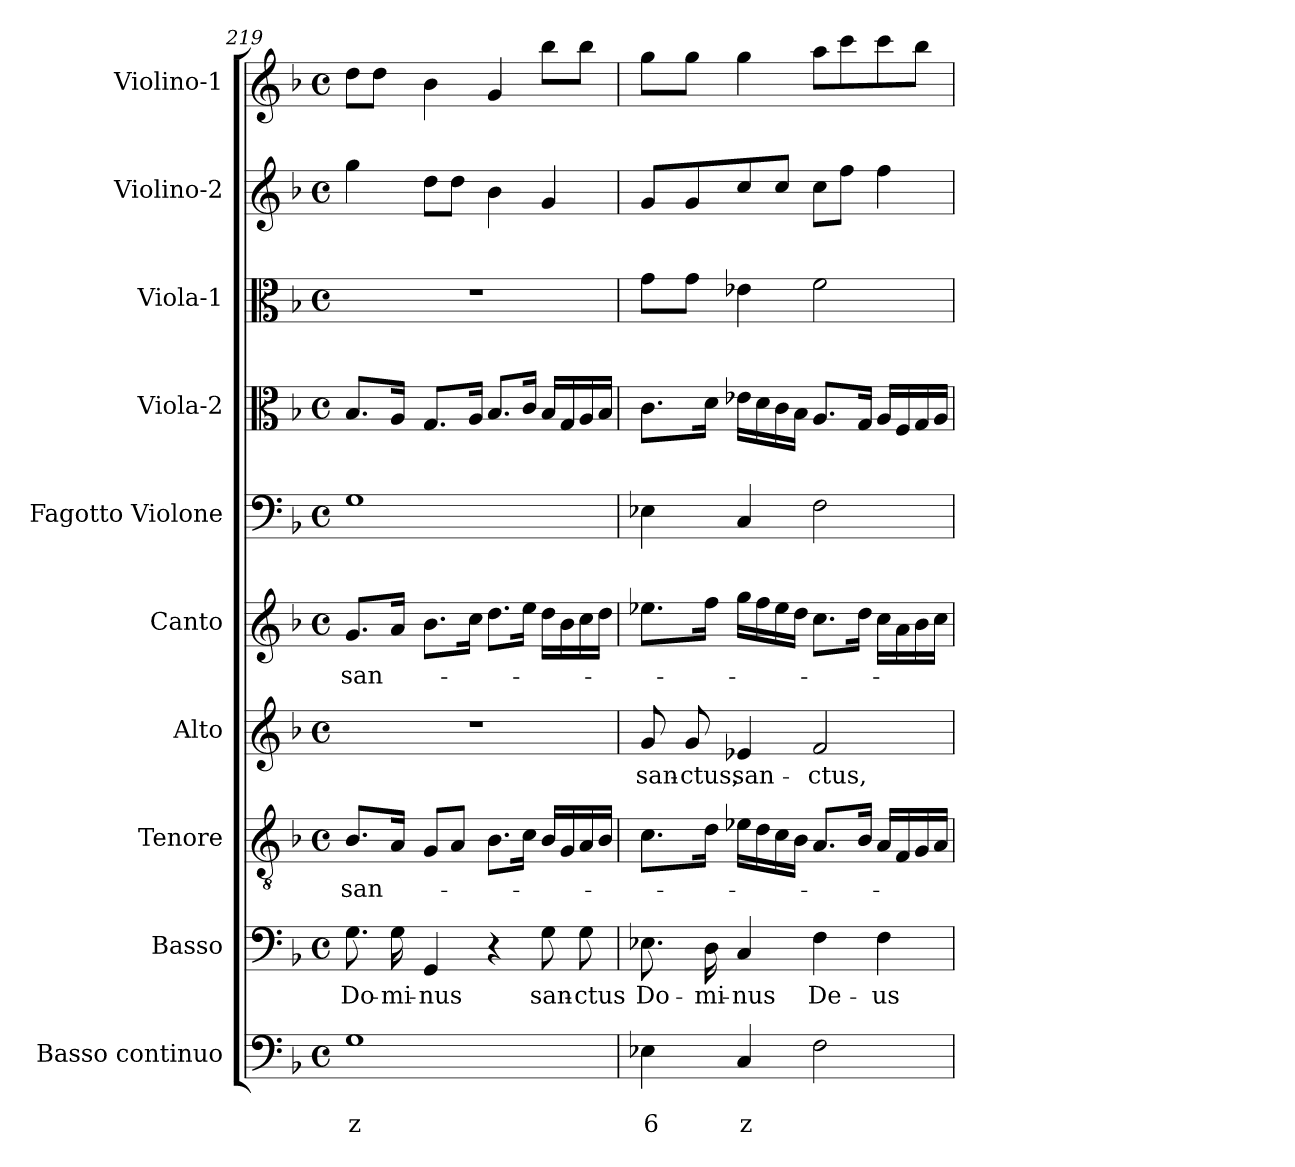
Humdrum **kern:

**kern	**text	**text	**kern	**text	**kern	**text	**kern	**text	**kern	**text	**kern	**kern	**kern	**kern	**kern
*part10	*part10	*part10	*part9	*part9	*part8	*part8	*part7	*part7	*part6	*part6	*part5	*part4	*part3	*part2	*part1
*staff10	*staff10	*staff10	*staff9	*staff9	*staff8	*staff8	*staff7	*staff7	*staff6	*staff6	*staff5	*staff4	*staff3	*staff2	*staff1
*I"Basso continuo	*	*	*I"Basso	*	*I"Tenore	*	*I"Alto	*	*I"Canto	*	*I"Fagotto Violone	*I"Viola-2	*I"Viola-1	*I"Violino-2	*I"Violino-1
*clefF4	*	*	*clefF4	*	*clefGv2	*	*clefG2	*	*clefG2	*	*clefF4	*clefC3	*clefC3	*clefG2	*clefG2
*k[b-]	*	*	*k[b-]	*	*k[b-]	*	*k[b-]	*	*k[b-]	*	*k[b-]	*k[b-]	*k[b-]	*k[b-]	*k[b-]
*F:	*	*	*F:	*	*F:	*	*F:	*	*F:	*	*F:	*F:	*F:	*F:	*F:
*M4/4	*	*	*M4/4	*	*M4/4	*	*M4/4	*	*M4/4	*	*M4/4	*M4/4	*M4/4	*M4/4	*M4/4
*met(c)	*	*	*met(c)	*	*met(c)	*	*met(c)	*	*met(c)	*	*met(c)	*met(c)	*met(c)	*met(c)	*met(c)
=219	=219	=219	=219	=219	=219	=219	=219	=219	=219	=219	=219	=219	=219	=219	=219
!	!	!LO:LY:b	!	!	!	!	!	!	!	!	!	!	!	!	!
!	!	!	!	!LO:LY:b	!	!	!	!	!	!	!	!	!	!	!
!	!	!	!	!	!	!LO:LY:b	!	!	!	!	!	!	!	!	!
!	!	!	!	!	!	!	!	!	!	!LO:LY:b	!	!	!	!	!
1G	.	z	8.G\	Do-	8.B-/L	san-	1r	.	8.g/L	san-	1G	8.B-/L	1r	4gg\	8dd\L
.	.	.	.	.	.	.	.	.	.	.	.	.	.	.	8dd\J
!	!	!	!	!LO:LY:b	!	!	!	!	!	!	!	!	!	!	!
.	.	.	16G\	-mi-	16A/Jk	.	.	.	16a/Jk	.	.	16A/Jk	.	.	.
!	!	!	!	!LO:LY:b	!	!	!	!	!	!	!	!	!	!	!
.	.	.	4GG/	-nus	8G/L	.	.	.	8.b-\L	.	.	8.G/L	.	8dd\L	4b-\
.	.	.	.	.	8A/J	.	.	.	.	.	.	.	.	8dd\J	.
.	.	.	.	.	.	.	.	.	16cc\Jk	.	.	16A/Jk	.	.	.
.	.	.	4r	.	8.B-\L	.	.	.	8.dd\L	.	.	8.B-/L	.	4b-\	4g/
.	.	.	.	.	16c\Jk	.	.	.	16ee\Jk	.	.	16c/Jk	.	.	.
!	!	!	!	!LO:LY:b	!	!	!	!	!	!	!	!	!	!	!
.	.	.	8G\	san-	16B-/LL	.	.	.	16dd\LL	.	.	16B-/LL	.	4g/	8bb-\L
.	.	.	.	.	16G/	.	.	.	16b-\	.	.	16G/	.	.	.
!	!	!	!	!LO:LY:b	!	!	!	!	!	!	!	!	!	!	!
.	.	.	8G\	-ctus	16A/	.	.	.	16cc\	.	.	16A/	.	.	8bb-\J
.	.	.	.	.	16B-/JJ	.	.	.	16dd\JJ	.	.	16B-/JJ	.	.	.
=220	=220	=220	=220	=220	=220	=220	=220	=220	=220	=220	=220	=220	=220	=220	=220
!	!	!LO:LY:b	!	!	!	!	!	!	!	!	!	!	!	!	!
!	!	!	!	!LO:LY:b	!	!	!	!	!	!	!	!	!	!	!
!	!	!	!	!	!	!	!	!LO:LY:b	!	!	!	!	!	!	!
4E-X\	.	6	8.E-X\	Do-	8.c\L	.	8g/	san-	8.ee-X\L	.	4E-X\	8.c\L	8g\L	8g/L	8gg\L
!	!	!	!	!	!	!	!	!LO:LY:b	!	!	!	!	!	!	!
.	.	.	.	.	.	.	8g/	-ctus,	.	.	.	.	8g\J	8g/	8gg\J
!	!	!	!	!LO:LY:b	!	!	!	!	!	!	!	!	!	!	!
.	.	.	16D\	-mi-	16d\Jk	.	.	.	16ff\Jk	.	.	16d\Jk	.	.	.
!	!	!LO:LY:b	!	!	!	!	!	!	!	!	!	!	!	!	!
!	!	!	!	!LO:LY:b	!	!	!	!	!	!	!	!	!	!	!
!	!	!	!	!	!	!	!	!LO:LY:b	!	!	!	!	!	!	!
4C/	.	z	4C/	-nus	16e-X\LL	.	4e-X/	san-	16gg\LL	.	4C/	16e-X\LL	4e-X\	8cc/	4gg\
.	.	.	.	.	16d\	.	.	.	16ff\	.	.	16d\	.	.	.
.	.	.	.	.	16c\	.	.	.	16ee-\	.	.	16c\	.	8cc/J	.
.	.	.	.	.	16B-\JJ	.	.	.	16dd\JJ	.	.	16B-\JJ	.	.	.
!	!	!	!	!LO:LY:b	!	!	!	!	!	!	!	!	!	!	!
!	!	!	!	!	!	!	!	!LO:LY:b	!	!	!	!	!	!	!
2F\	.	.	4F\	De-	8.A/L	.	2f/	-ctus,	8.cc\L	.	2F\	8.A/L	2f\	8cc\L	8aa\L
.	.	.	.	.	.	.	.	.	.	.	.	.	.	8ff\J	8ccc\
.	.	.	.	.	16B-/Jk	.	.	.	16dd\Jk	.	.	16G/Jk	.	.	.
!	!	!	!	!LO:LY:b	!	!	!	!	!	!	!	!	!	!	!
.	.	.	4F\	-us	16A/LL	.	.	.	16cc\LL	.	.	16A/LL	.	4ff\	8ccc\
.	.	.	.	.	16F/	.	.	.	16a\	.	.	16F/	.	.	.
.	.	.	.	.	16G/	.	.	.	16b-\	.	.	16G/	.	.	8bb-\J
.	.	.	.	.	16A/JJ	.	.	.	16cc\JJ	.	.	16A/JJ	.	.	.
=	=	=	=	=	=	=	=	=	=	=	=	=	=	=	=
*-	*-	*-	*-	*-	*-	*-	*-	*-	*-	*-	*-	*-	*-	*-	*-
